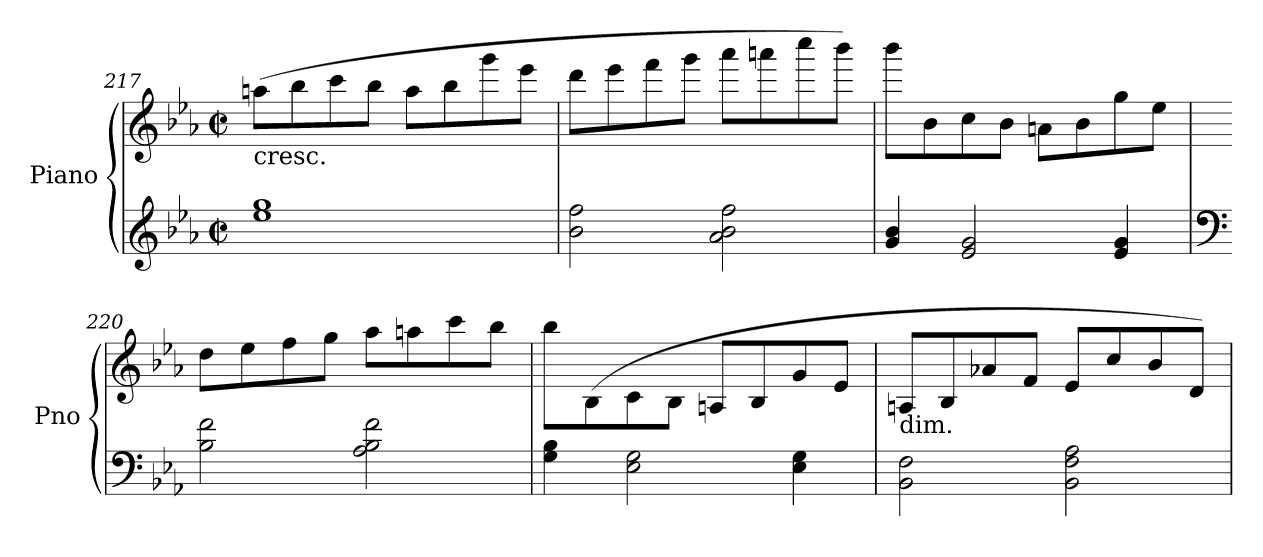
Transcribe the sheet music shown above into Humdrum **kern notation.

**kern	**kern
*part1	*part1
*staff2	*staff1
*I"Piano	*
*I'Pno	*
*clefG2	*clefG2
*k[b-e-a-]	*k[b-e-a-]
*E-:	*E-:
*M2/2	*M2/2
*met(c|)	*met(c|)
=217	=217
!	!LO:TX:b:t=cresc.
1ee- 1gg	(>8aan\L
.	8bb-\
.	8ccc\
.	8bb-\J
.	8aa\L
.	8bb-\
.	8ggg\
.	8eee-\J
=218	=218
2b-\ 2ff\	8ddd\L
.	8eee-\
.	8fff\
.	8ggg\J
2a-\ 2b-\ 2ff\	8aaa-\L
.	8aaan\
.	8cccc\
.	8bbb-\J)
=219	=219
4g/ 4b-/	8bbb-\L
.	8b-\
2e-/ 2g/	8cc\
.	8b-\J
.	8an\L
.	8b-\
4e-/ 4g/	8gg\
.	8ee-\J
=220	=220
*clefF4	*
2B-\ 2f\	8dd\L
.	8ee-\
.	8ff\
.	8gg\J
2A-\ 2B-\ 2f\	8aa-\L
.	8aan\
.	8ccc\
.	8bb-\J
=221	=221
4G\ 4B-\	8bb-\L
.	(>8B-\
2E-\ 2G\	8c\
.	8B-\J
.	8An/L
.	8B-/
4E-\ 4G\	8g/
.	8e-/J
=222	=222
!	!LO:TX:b:t=dim.
2BB-\ 2F\	8An/L
.	8B-/
.	8a-X/
.	8f/J
2BB-\ 2F\ 2A-\	8e-/L
.	8cc/
.	8b-/
.	8d/J)
=	=
*-	*-
